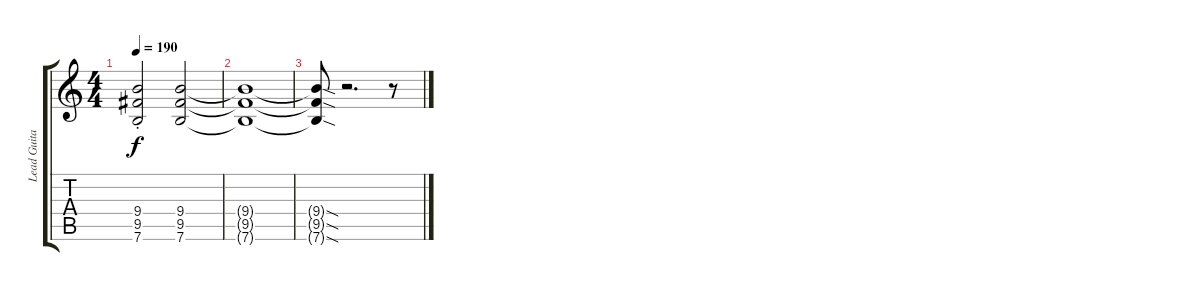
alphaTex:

\track ("Lead Guitar" "Lead Guita") {instrument overdrivenguitar}
\staff {score tabs}
\tuning (E4 B3 G3 D3 A2 E2) {hide}
\ts (4 4)
\tempo 190
\clef g2
\ks c
(9.4{st} 9.5{st} 7.6{st}).2{dy f} (9.4 9.5 7.6).2 |
(9.4{t} 9.5{t} 7.6{t}).1 |
(9.4{sod t} 9.5{sod t} 7.6{sod t}).8 r.2{d} r.8
